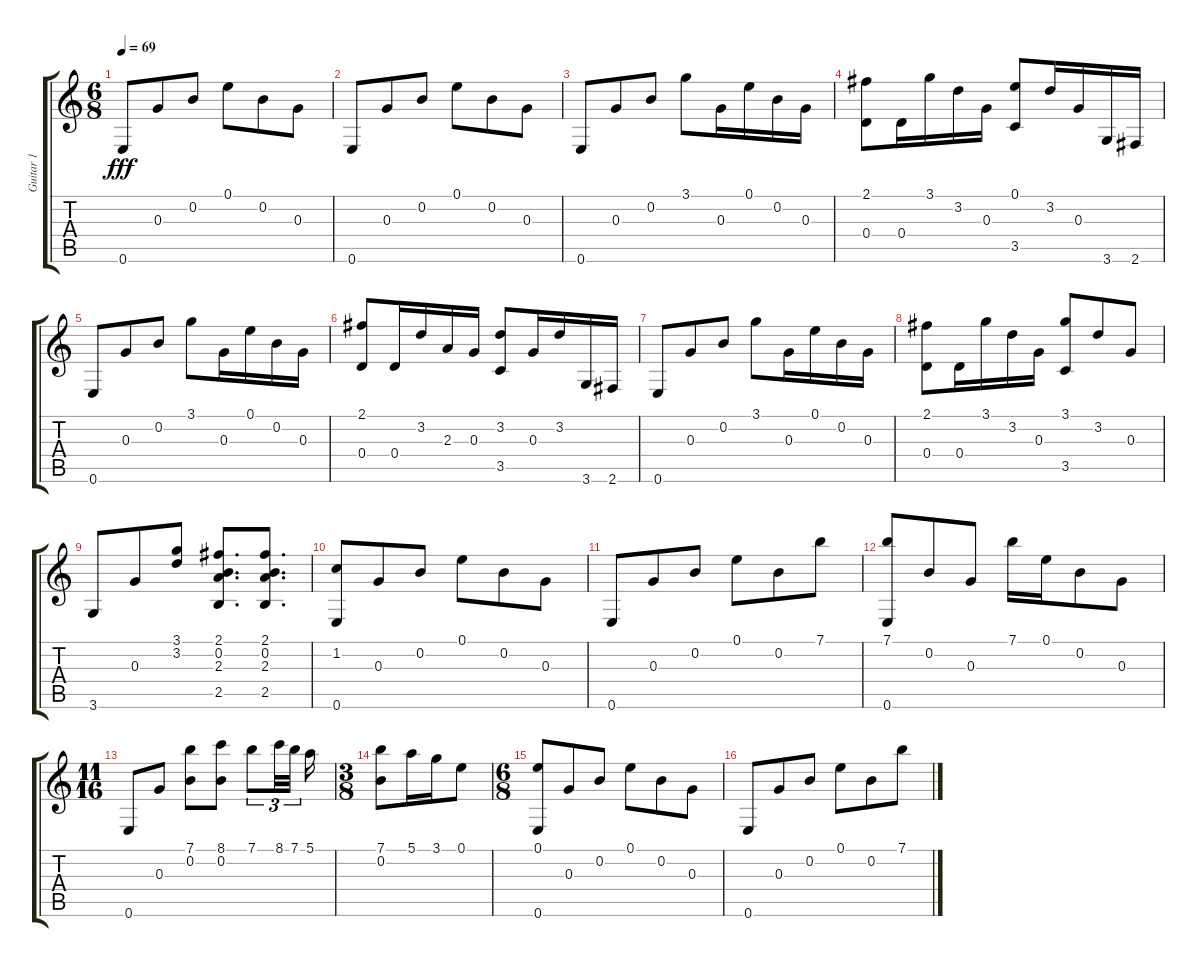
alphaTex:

\track ("Guitar 1" "Guitar 1") {instrument electricguitarclean}
\staff {score tabs}
\tuning (E4 B3 G3 D3 A2 E2) {hide}
\ts (6 8)
\tempo 69
\clef g2
\ks c
0.6.8{dy fff} 0.3.8 0.2.8 0.1.8 0.2.8 0.3.8 |
0.6.8 0.3.8 0.2.8 0.1.8 0.2.8 0.3.8 |
0.6.8 0.3.8 0.2.8 3.1.8 0.3.16 0.1.16 0.2.16 0.3.16 |
(2.1 0.4).8 0.4.16 3.1.16 3.2.16 0.3.16 (0.1 3.5).8 3.2.16 0.3.16 3.6.16 2.6.16 |
0.6.8 0.3.8 0.2.8 3.1.8 0.3.16 0.1.16 0.2.16 0.3.16 |
(2.1 0.4).8 0.4.16 3.2.16 2.3.16 0.3.16 (3.2 3.5).8 0.3.16 3.2.16 3.6.16 2.6.16 |
0.6.8 0.3.8 0.2.8 3.1.8 0.3.16 0.1.16 0.2.16 0.3.16 |
(2.1 0.4).8 0.4.16 3.1.16 3.2.16 0.3.16 (3.1 3.5).8 3.2.8 0.3.8 |
3.6.8 0.3.8 (3.1 3.2).8 (2.1 0.2 2.3 2.5).8{d} (2.1 0.2 2.3 2.5).8{d} |
(1.2 0.6).8 0.3.8 0.2.8 0.1.8 0.2.8 0.3.8 |
0.6.8 0.3.8 0.2.8 0.1.8 0.2.8 7.1.8 |
(7.1 0.6).8 0.2.8 0.3.8 7.1.16 0.1.16 0.2.8 0.3.8 |
\ts (11 16)
0.6.8 0.3.8 (7.1 0.2).8 (8.1 0.2).8 7.1.8{tu (3 2)} 8.1.32{tu (3 2)} 7.1.32{tu (3 2)} 5.1.16 |
\ts (3 8)
(7.1 0.2).8 5.1.16 3.1.16 0.1.8 |
\ts (6 8)
(0.1 0.6).8 0.3.8 0.2.8 0.1.8 0.2.8 0.3.8 |
0.6.8 0.3.8 0.2.8 0.1.8 0.2.8 7.1.8
